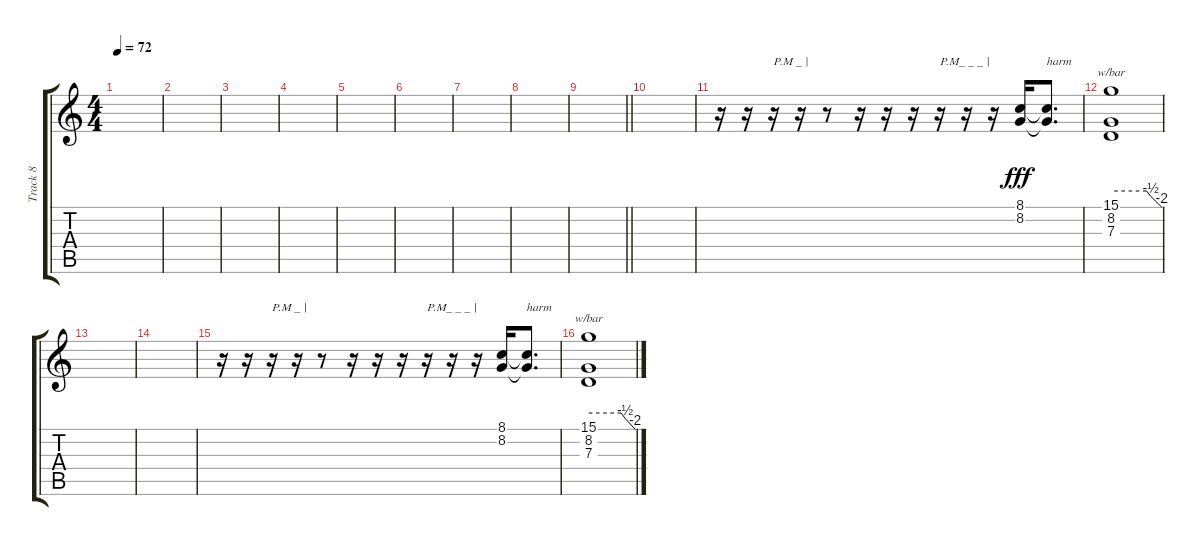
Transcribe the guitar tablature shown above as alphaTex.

\track ("Track 8" "Track 8") {instrument fx2soundtrack}
\staff {score tabs}
\tuning (E4 B3 G3 D3 A2 E2) {hide}
\ts (4 4)
\tempo 72
\clef g2
\ks c
|
|
|
|
|
|
|
|
\barLineRight lightlight
|
|
r.16 r.16 r.16{txt "P.M _ |"} r.16 r.8 r.16 r.16 r.16 r.16{txt "P.M_ _ _ |"} r.16 r.16 (8.1 8.2).16{dy fff} (8.1{t} 8.2{t}).8{d txt "harm"} |
(15.1 8.2 7.3).1{tbe (custom default 0 0 42 0 47 -2 60 -8)} |
|
|
r.16 r.16 r.16{txt "P.M _ |"} r.16 r.8 r.16 r.16 r.16 r.16{txt "P.M_ _ _ |"} r.16 r.16 (8.1 8.2).16 (8.1{t} 8.2{t}).8{d txt "harm"} |
(15.1 8.2 7.3).1{tbe (custom default 0 0 42 0 47 -2 60 -8)}
